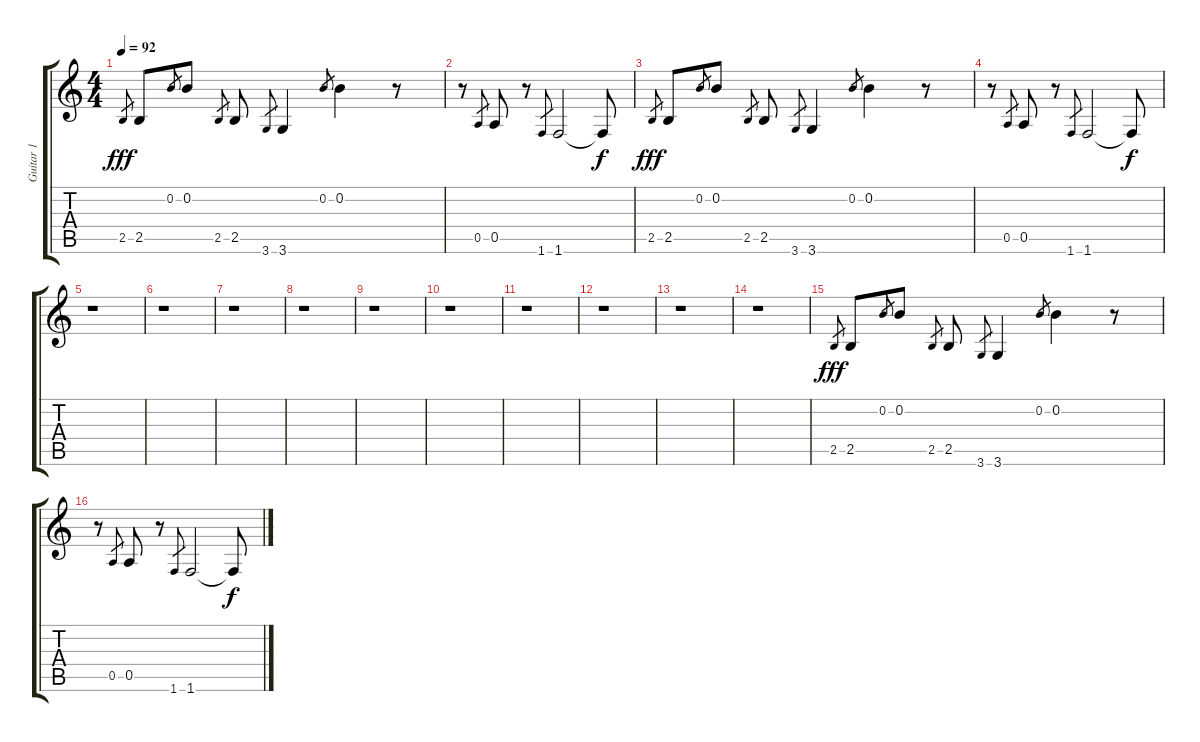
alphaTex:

\track ("Guitar 1" "Guitar 1") {instrument electricguitarclean}
\staff {score tabs}
\tuning (E4 B3 G3 D3 A2 E2) {hide}
\ts (4 4)
\tempo 92
\clef g2
\ks c
2.5.8{gr dy fff} 2.5.8{balance 0} 0.2.8{gr} 0.2.8{balance 4} 2.5.8{gr} 2.5.8{balance 8} 3.6.8{gr} 3.6.4{balance 12} 0.2.8{gr} 0.2.4{balance 16} r.8{balance 12} |
r.8{balance 8} 0.5.8{gr} 0.5.8{balance 12} r.8{balance 8} 1.6.8{gr} 1.6.2{balance 8} 1.6{t}.8{dy f} |
2.5.8{gr dy fff} 2.5.8{balance 0} 0.2.8{gr} 0.2.8{balance 4} 2.5.8{gr} 2.5.8{balance 8} 3.6.8{gr} 3.6.4{balance 12} 0.2.8{gr} 0.2.4{balance 16} r.8{balance 12} |
r.8{balance 8} 0.5.8{gr} 0.5.8{balance 12} r.8{balance 8} 1.6.8{gr} 1.6.2{balance 8} 1.6{t}.8{dy f} |
r.1 |
r.1 |
r.1 |
r.1 |
r.1 |
r.1 |
r.1 |
r.1 |
r.1 |
r.1 |
2.5.8{gr dy fff} 2.5.8{balance 0} 0.2.8{gr} 0.2.8{balance 4} 2.5.8{gr} 2.5.8{balance 8} 3.6.8{gr} 3.6.4{balance 12} 0.2.8{gr} 0.2.4{balance 16} r.8{balance 12} |
r.8{balance 8} 0.5.8{gr} 0.5.8{balance 12} r.8{balance 8} 1.6.8{gr} 1.6.2{balance 8} 1.6{t}.8{dy f}
